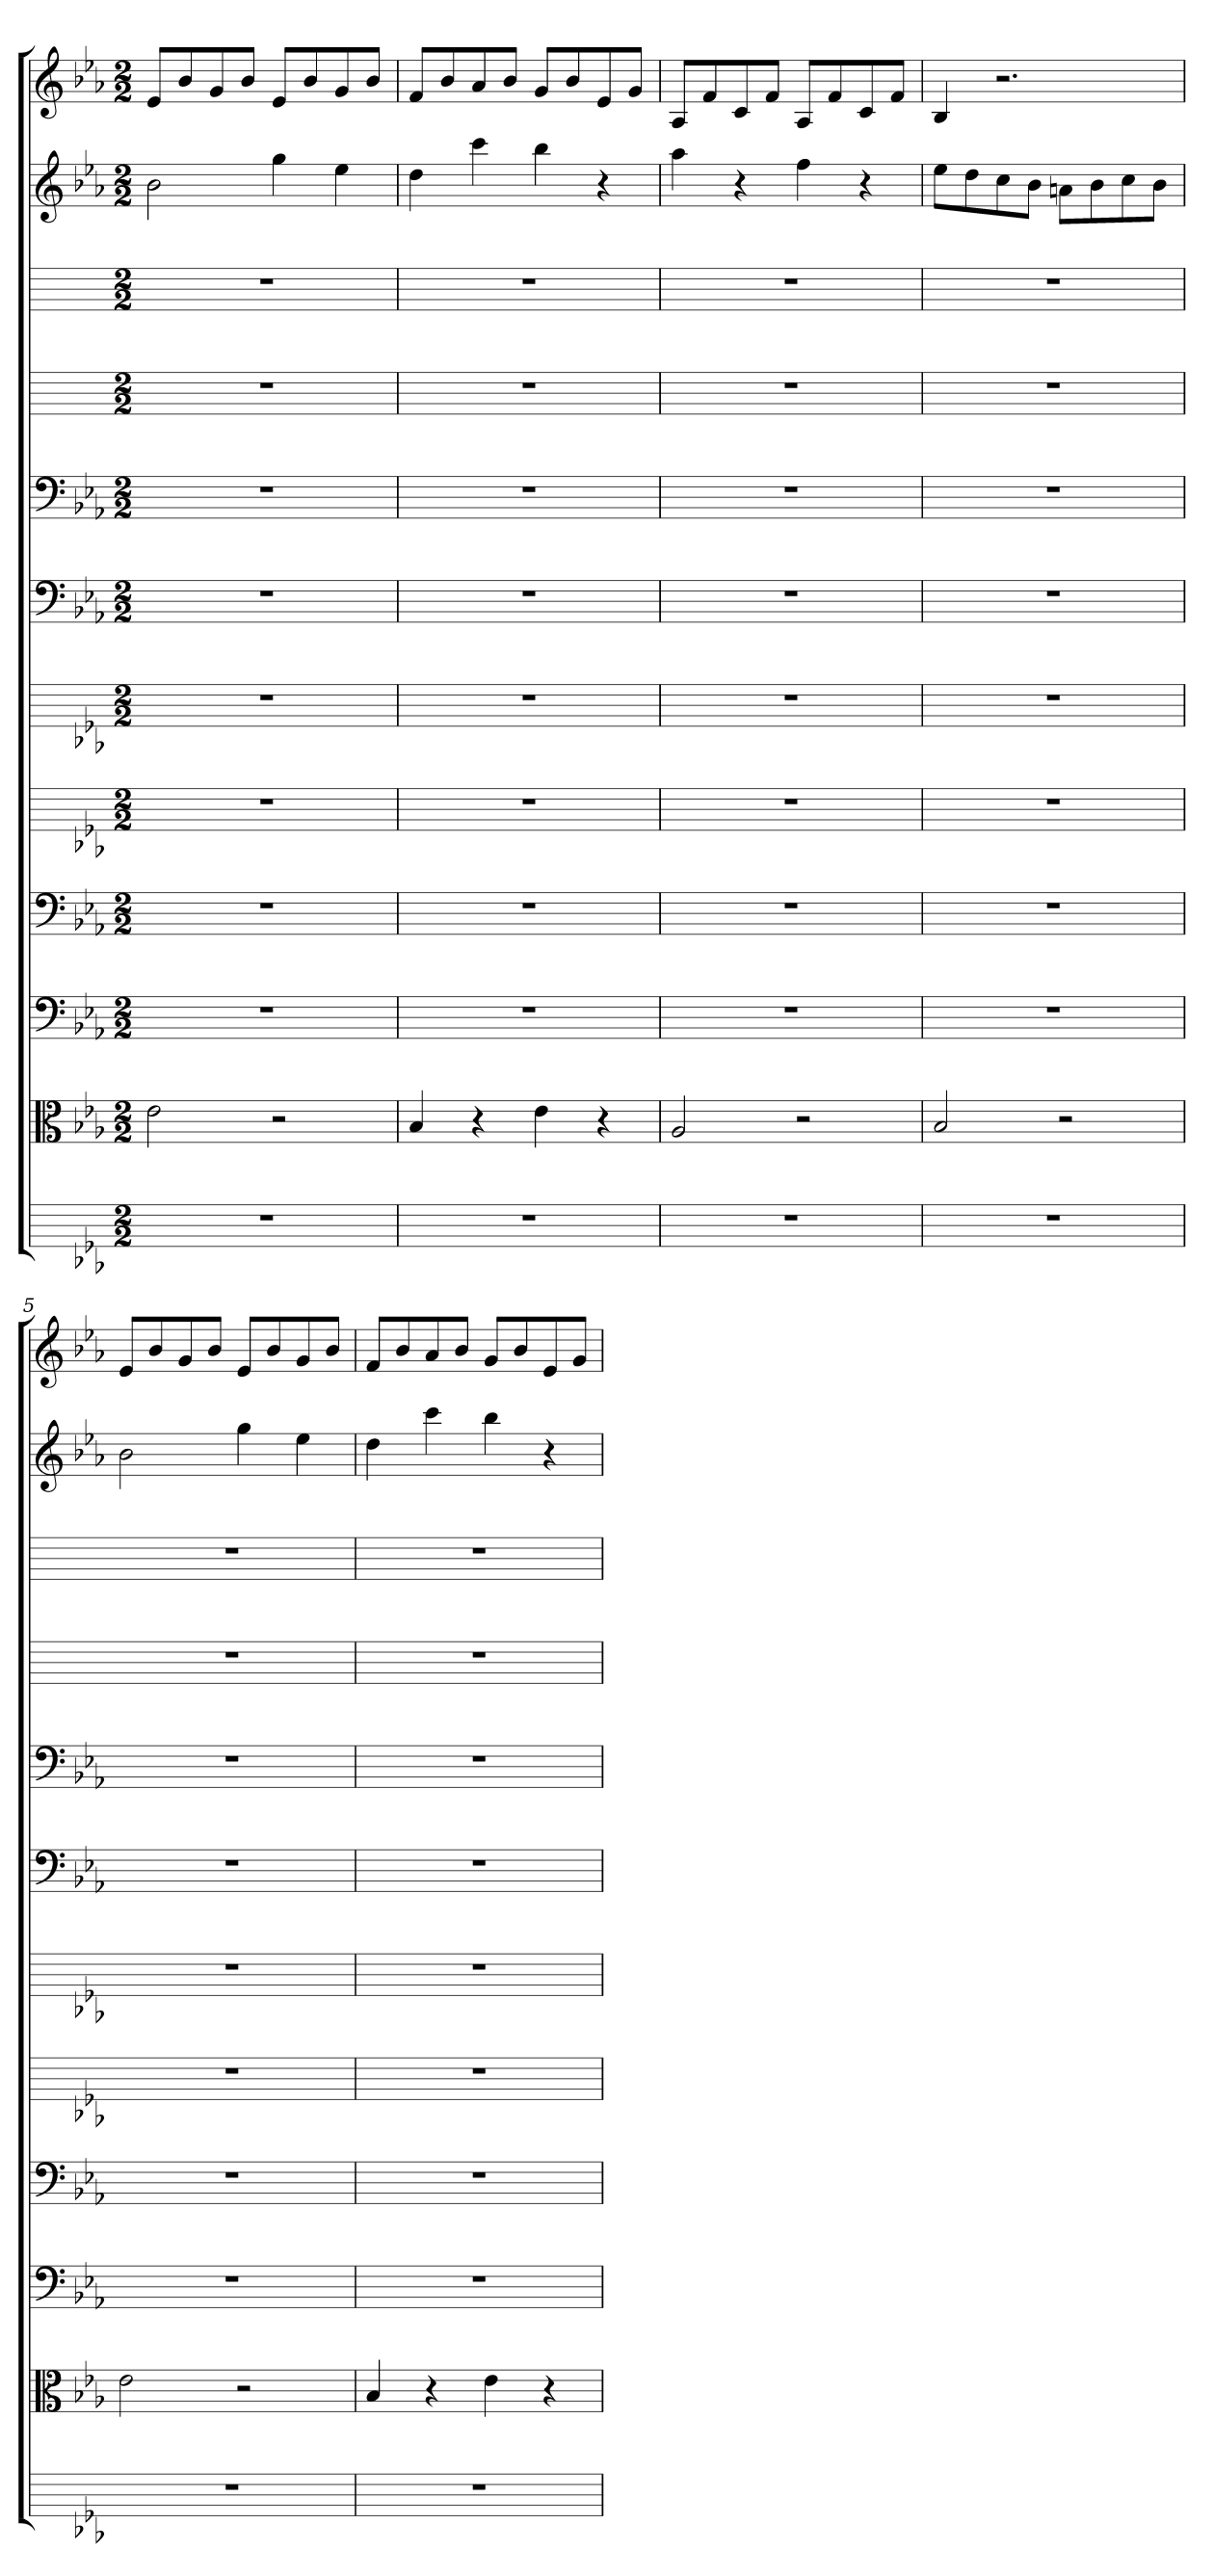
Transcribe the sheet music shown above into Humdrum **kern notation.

**kern	**kern	**kern	**kern	**kern	**kern	**kern	**kern	**kern	**kern	**kern	**kern
*part12	*part11	*part10	*part9	*part8	*part7	*part6	*part5	*part4	*part3	*part2	*part1
*staff12	*staff11	*staff10	*staff9	*staff8	*staff7	*staff6	*staff5	*staff4	*staff3	*staff2	*staff1
*	*clefC3	*clefF4	*clefF4	*	*	*clefF4	*clefF4	*	*	*	*
*k[b-e-a-]	*k[b-e-a-]	*k[b-e-a-]	*k[b-e-a-]	*k[b-e-a-]	*k[b-e-a-]	*k[b-e-a-]	*k[b-e-a-]	*k[]	*k[]	*k[b-e-a-]	*k[b-e-a-]
*E-:	*E-:	*E-:	*E-:	*E-:	*E-:	*E-:	*E-:	*	*	*E-:	*E-:
*M2/2	*M2/2	*M2/2	*M2/2	*M2/2	*M2/2	*M2/2	*M2/2	*M2/2	*M2/2	*M2/2	*M2/2
=1	=1	=1	=1	=1	=1	=1	=1	=1	=1	=1	=1
1r	2e-	1r	1r	1r	1r	1r	1r	1r	1r	2b-	8e-L
.	.	.	.	.	.	.	.	.	.	.	8b-
.	.	.	.	.	.	.	.	.	.	.	8g
.	.	.	.	.	.	.	.	.	.	.	8b-J
.	2r	.	.	.	.	.	.	.	.	4gg	8e-L
.	.	.	.	.	.	.	.	.	.	.	8b-
.	.	.	.	.	.	.	.	.	.	4ee-	8g
.	.	.	.	.	.	.	.	.	.	.	8b-J
=2	=2	=2	=2	=2	=2	=2	=2	=2	=2	=2	=2
1r	4B-	1r	1r	1r	1r	1r	1r	1r	1r	4dd	8fL
.	.	.	.	.	.	.	.	.	.	.	8b-
.	4r	.	.	.	.	.	.	.	.	4ccc	8a-
.	.	.	.	.	.	.	.	.	.	.	8b-J
.	4e-	.	.	.	.	.	.	.	.	4bb-	8gL
.	.	.	.	.	.	.	.	.	.	.	8b-
.	4r	.	.	.	.	.	.	.	.	4r	8e-
.	.	.	.	.	.	.	.	.	.	.	8gJ
=3	=3	=3	=3	=3	=3	=3	=3	=3	=3	=3	=3
1r	2A-	1r	1r	1r	1r	1r	1r	1r	1r	4aa-	8A-L
.	.	.	.	.	.	.	.	.	.	.	8f
.	.	.	.	.	.	.	.	.	.	4r	8c
.	.	.	.	.	.	.	.	.	.	.	8fJ
.	2r	.	.	.	.	.	.	.	.	4ff	8A-L
.	.	.	.	.	.	.	.	.	.	.	8f
.	.	.	.	.	.	.	.	.	.	4r	8c
.	.	.	.	.	.	.	.	.	.	.	8fJ
=4	=4	=4	=4	=4	=4	=4	=4	=4	=4	=4	=4
1r	2B-	1r	1r	1r	1r	1r	1r	1r	1r	8ee-L	4B-
.	.	.	.	.	.	.	.	.	.	8dd	.
.	.	.	.	.	.	.	.	.	.	8cc	2.r
.	.	.	.	.	.	.	.	.	.	8b-J	.
.	2r	.	.	.	.	.	.	.	.	8anL	.
.	.	.	.	.	.	.	.	.	.	8b-	.
.	.	.	.	.	.	.	.	.	.	8cc	.
.	.	.	.	.	.	.	.	.	.	8b-J	.
=5	=5	=5	=5	=5	=5	=5	=5	=5	=5	=5	=5
1r	2e-	1r	1r	1r	1r	1r	1r	1r	1r	2b-	8e-L
.	.	.	.	.	.	.	.	.	.	.	8b-
.	.	.	.	.	.	.	.	.	.	.	8g
.	.	.	.	.	.	.	.	.	.	.	8b-J
.	2r	.	.	.	.	.	.	.	.	4gg	8e-L
.	.	.	.	.	.	.	.	.	.	.	8b-
.	.	.	.	.	.	.	.	.	.	4ee-	8g
.	.	.	.	.	.	.	.	.	.	.	8b-J
=6	=6	=6	=6	=6	=6	=6	=6	=6	=6	=6	=6
1r	4B-	1r	1r	1r	1r	1r	1r	1r	1r	4dd	8fL
.	.	.	.	.	.	.	.	.	.	.	8b-
.	4r	.	.	.	.	.	.	.	.	4ccc	8a-
.	.	.	.	.	.	.	.	.	.	.	8b-J
.	4e-	.	.	.	.	.	.	.	.	4bb-	8gL
.	.	.	.	.	.	.	.	.	.	.	8b-
.	4r	.	.	.	.	.	.	.	.	4r	8e-
.	.	.	.	.	.	.	.	.	.	.	8gJ
=	=	=	=	=	=	=	=	=	=	=	=
*-	*-	*-	*-	*-	*-	*-	*-	*-	*-	*-	*-
